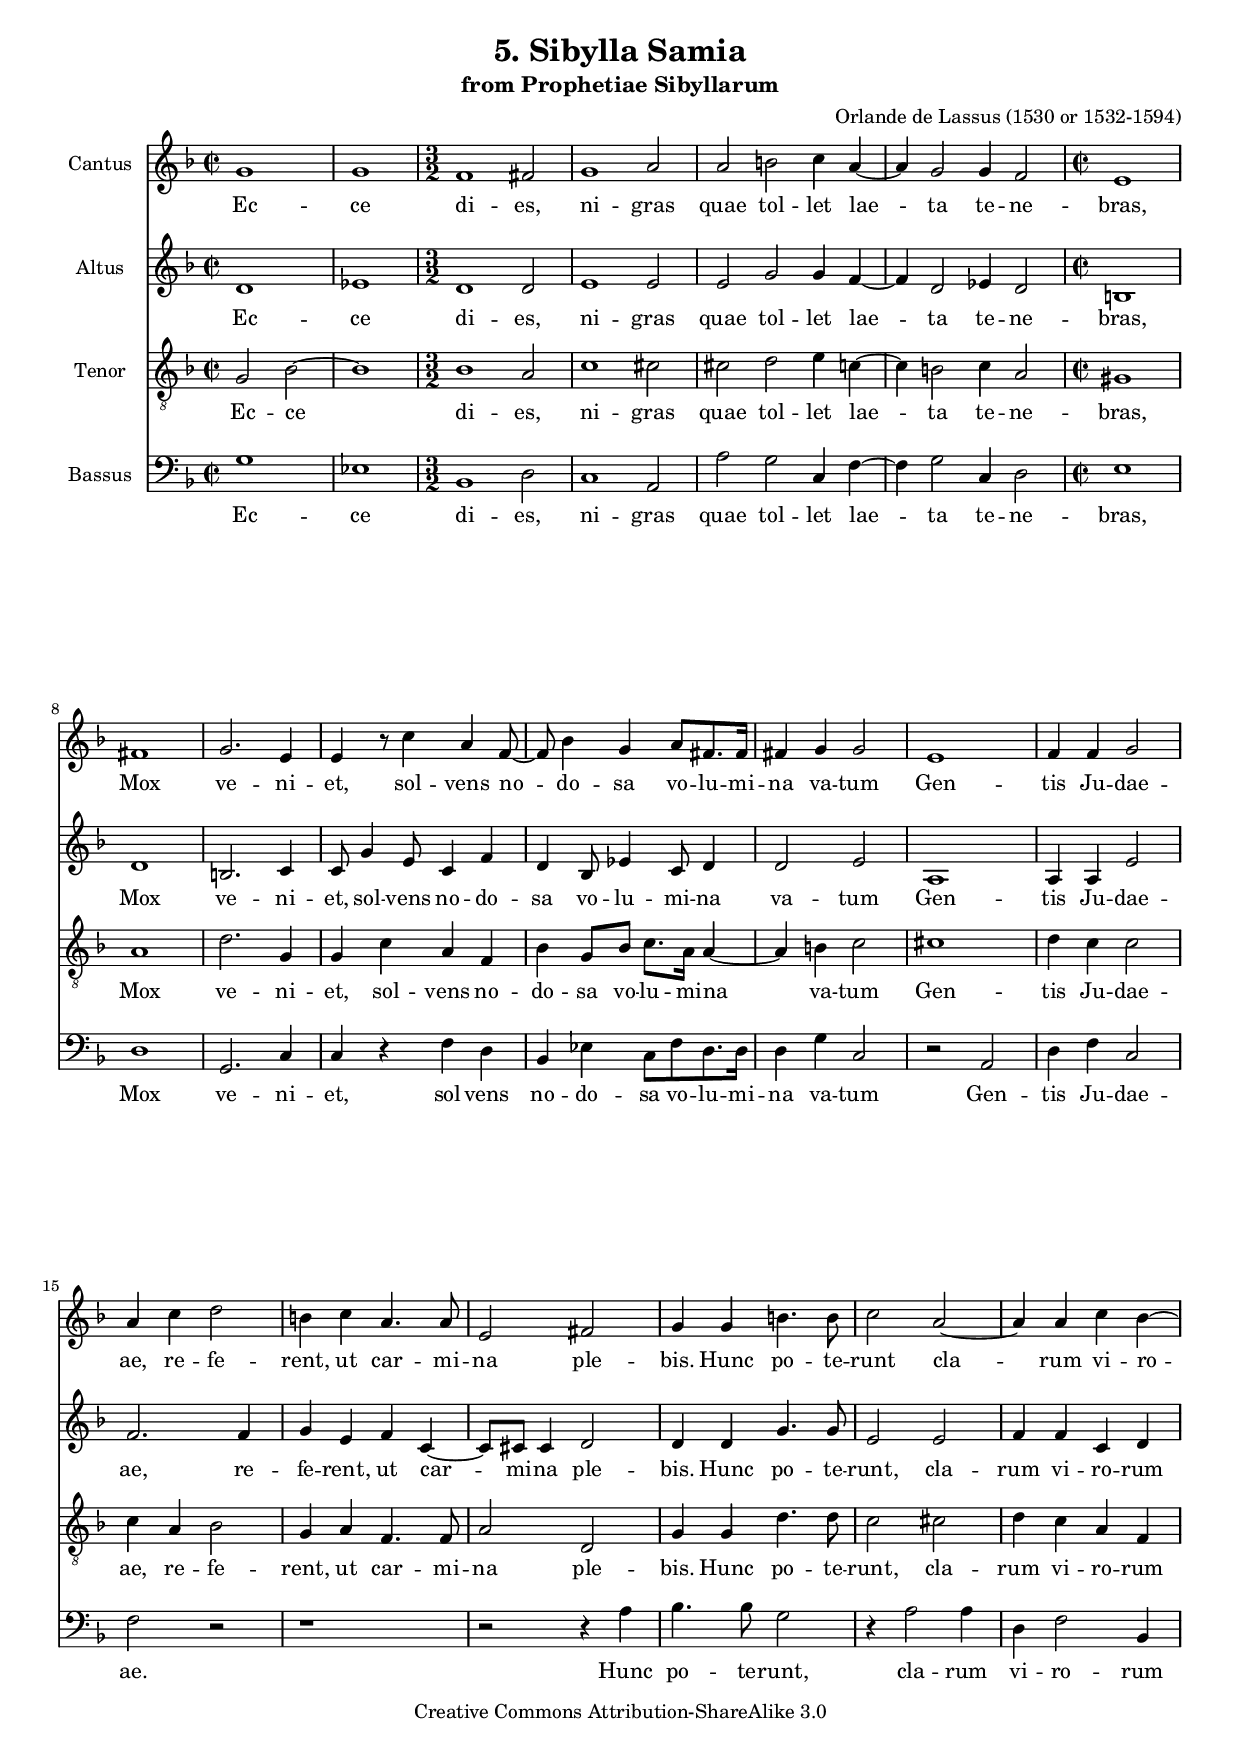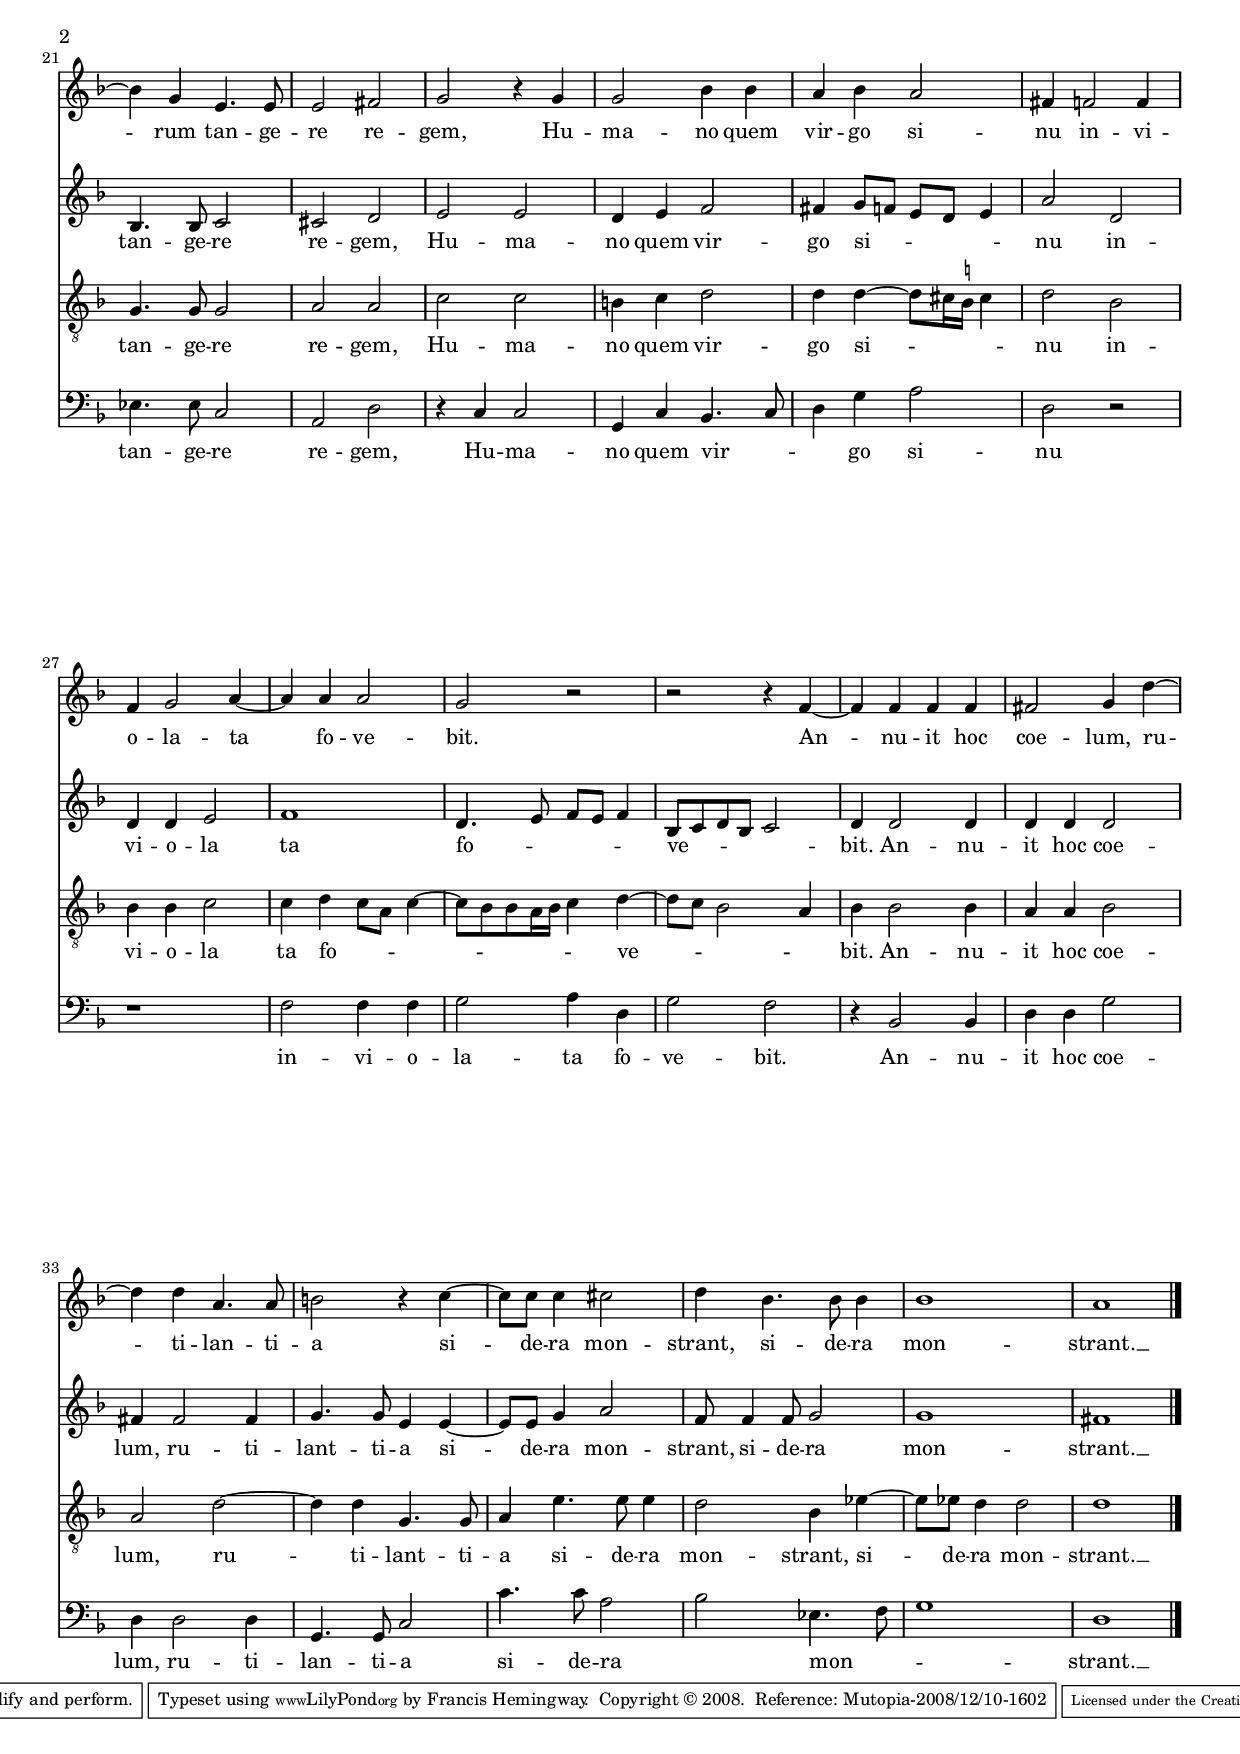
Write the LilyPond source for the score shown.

% This is an edition of Sibylla Samia by Orlande de Lassus prepared by 
% Francis Hemingway (music@francishemingway.com) based on the CPDL edition (www.cpdl.org) 
% by Brian Russell (CPDL #16135), which I checked against two sources, the first of which is a modern edition, and the second is the earliest
% known manuscript, housed in the Austrian National Library.
% 1. di Lasso, Orlando. "Sibylla Samia," in Prophetiae Sibyllarum, edited by Reinhold Schlötterer (Kassel, Germany: Bärenreiter, 1990).
% 2. Vienna, Österreichische Nationalbibliothek, Musiksammlung, Mus. Hs. 18.744


\version "2.10.33"
#(ly:set-option 'point-and-click #f)
\include "english.ly"

\header {
	title = "5. Sibylla Samia"
	subtitle = "from Prophetiae Sibyllarum"
	composer = "Orlande de Lassus (1530 or 1532-1594)"
	
	%mutopia-specific headers:
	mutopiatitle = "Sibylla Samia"
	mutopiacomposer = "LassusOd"
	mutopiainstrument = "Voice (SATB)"
	date = "Mid-to-late 1550's"
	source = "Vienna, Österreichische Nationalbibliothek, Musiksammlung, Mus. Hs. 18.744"
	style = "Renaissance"
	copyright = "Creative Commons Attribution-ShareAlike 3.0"
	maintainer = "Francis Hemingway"
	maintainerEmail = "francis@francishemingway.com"
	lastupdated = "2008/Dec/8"
%	moreinfo = "
%	<p>This edition is based on the <a href="http://www.cpdl.org">Choral Public Domain Library</a> edition by Brian Russell (<a href="http://www.choralwiki.net/wiki/index.php/Prophetiae_Sibyllarum_-_V._Sibylla_Samia_%28Orlando_di_Lasso%29">CPDL #16135</a>), which I checked against two sources, the first of which is a modern edition, and the second is the earliest known manuscript, housed in the Austrian National Library. Apart from halving on note lengths, only two changes have been made from the manuscript source: the b natural in the tenor part in bar 25, which is needed to follow the rules of <i>musica ficta</i> and the last two words of the cantus part have been repeated: although they are not explicitly written out, a repeat is indicated, and this seems the most sensible interpretation. Not </p>
%	<ol>
%	<li>di Lasso, Orlando. "Sibylla Samia," in Prophetiae Sibyllarum, edited by Reinhold Schlötterer (Kassel, Germany: Bärenreiter, 1990).</li>
%	<li>Vienna, Österreichische Nationalbibliothek, Musiksammlung, Mus. Hs. 18.744</li>
%	</ol>"
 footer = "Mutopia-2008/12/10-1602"
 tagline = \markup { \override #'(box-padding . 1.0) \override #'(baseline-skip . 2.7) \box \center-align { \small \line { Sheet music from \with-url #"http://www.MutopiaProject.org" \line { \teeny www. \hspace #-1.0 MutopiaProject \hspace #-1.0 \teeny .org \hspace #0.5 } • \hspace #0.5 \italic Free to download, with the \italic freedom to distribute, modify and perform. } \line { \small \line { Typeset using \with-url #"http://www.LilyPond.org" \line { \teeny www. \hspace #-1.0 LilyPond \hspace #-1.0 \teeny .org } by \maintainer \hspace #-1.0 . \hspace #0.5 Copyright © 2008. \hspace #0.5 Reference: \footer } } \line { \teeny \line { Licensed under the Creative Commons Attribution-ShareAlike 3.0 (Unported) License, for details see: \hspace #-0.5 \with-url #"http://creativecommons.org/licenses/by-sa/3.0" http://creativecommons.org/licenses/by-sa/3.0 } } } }
}


%to fit the music A4 better, set the global-staff-szie to 17.
	#(set-global-staff-size 17)
\paper 
{
	ragged-last-bottom = ##f
	ragged-bottom = ##f
}

\score{
<<
%sop part
\relative c''
{
	\set Staff.instrumentName = "Cantus"
	%preamble	
	\key f \major	
	\time 2/2	
	
	%first line
	
	g1 g 
	\time 3/2
	f fs2 g1 a2 a b c4 a~a g2 g4 f2 
	\time 2/2
	e1 fs g2. e4
	
	%second line
	e4 r8 c'4 a4 f8~f bf4 g a8 fs8. fs16 fs4 g g2 e1 f4 f g2 a4 c d2

	%third line
	b4 c a4. a8 e2 fs g4 g b4. b8 c2 a2~a4 a c bf~bf g e4. e8 
	
	%fourth line
	e2 fs g r4 g4 g2 bf4 bf4 a bf4 a2 fs4 f2 f4 f g2 a4~

	%fifth line
	a4 a4 a2 g2 r2 r2 r4 f4~f4 f f f fs2 g4 d'~d d a4. a8

	%sixth line
	b2 r4 c4~c8 c8 c4 cs2 d4 bf4. bf8 bf4 bf1 a1 \bar "|."
}
\addlyrics { 
	%first line
	Ec -- ce di -- es, ni -- gras quae tol -- let lae -- ta te -- ne -- bras, Mox ve -- ni 
	%second line
	-- et, sol -- vens no -- do -- sa vo -- lu -- mi -- na va -- tum Gen -- tis Ju -- dae -- ae,  re -- fe --	
	%third line
	rent, ut car -- mi -- na ple -- bis. Hunc po -- te -- runt cla -- rum vi -- ro -- rum tan -- ge --

	%fourth line
	re re -- gem, Hu -- ma -- no quem vir -- go si -- nu in -- vi -- o -- la -- ta 

	%fifth line
	fo -- ve -- bit. An -- nu -- it hoc coe -- lum, ru -- ti -- lan -- ti --

	%sixth line
	a si -- de -- ra mon -- strant, si -- de -- ra mon -- strant. __
	
}


%Altus part
\relative c'
{
	\set Staff.instrumentName = "Altus"
	%preamble	
	\key f \major	
	\time 2/2	
	
	%first line
	
	d1 ef 
	\time 3/2
	d1 d2 e1 e2 e g g4 f4~f4 d2 ef4 d2
	\time 2/2
	b1 d b2. c4

	%second line
	c8 g'4 e8 c4 f d bf8 ef4 c8 d4 d2 e a,1 a4 a e'2 f2. f4

	%third line
	g4 e f c~c8 cs8 cs4 d2 d4 d g4. g8 e2 e2 f4 f c d bf4. bf8 c2
	%fourth line
	cs2 d e e d4 e f2 fs4 g8 \melisma f e d \melismaEnd e4  a2 d,2 d4 d e2
	%fifth line
	f1 d4. \melisma e8  f e f4 \melismaEnd bf,8 \melisma c d  bf  c2 \melismaEnd d4 d2 d4 d d d2 fs4 fs2 fs4  
	%sixth line
	g4. g8 e4 e4~e8 e8 g4 a2 f8 f4 f8 g2 g1 fs
}
\addlyrics { 
	%First line
	Ec -- ce di -- es, ni -- gras quae tol -- let lae -- ta te -- ne -- bras, Mox ve -- ni -- 
	%second line
	et, sol -- vens no -- do -- sa vo -- lu -- mi -- na va -- tum Gen -- tis Ju -- dae -- ae, re -- 
	%third line
	fe -- rent, ut car -- mi -- na ple -- bis. Hunc po -- te -- runt, cla -- rum vi -- ro -- rum tan -- ge -- re
	%fourth line
	re -- gem, Hu -- ma -- no quem vir -- go si -- _  nu in -- vi -- o -- la
	%fifth line
	ta fo_ -- ve_ -- bit. An -- nu -- it hoc coe -- lum, ru -- ti --
	%sixth line
	lant -- ti -- a si -- de -- ra mon -- strant, si -- de -- ra mon -- strant. __ 
}
%tenor part
\relative c
{
	\set Staff.instrumentName = "Tenor"
	%preamble	
	\key f \major	
	\time 2/2	
	\clef "treble_8"	

	g'2 bf ~ | bf1 |   % 3
	\time 3/2	
	bf1 a2 | c1 cs2 |   % 5
	cs d e4 c ~ | c b2 c4 a2 \time 2/2 | 
	gs1 | a |   % 9
	d2. g,4 | g c a f |   % 11
	bf g8 bf c8. a16 a4 ~ | a b c2 |   % 13
	cs1 | d4 c c2 |   % 15
	c4 a bf2 | g4 a f4. f8 |   % 17
	a2 d, | g4 g d'4. d8 |   % 19
	c2 cs! | d4 c a f |   % 21
	g4. g8 g2 | a a |   % 23
	c c | b!4 c d2 |   % 25
	d4 d4~d8 \melisma cs16 
	%editorial / musica ficta natural
	\set suggestAccidentals = ##t
	b
	\set suggestAccidentals = ##f 
	cs4 \melismaEnd | d2 bf |   % 27
	bf4 bf c2 | c4 d \melisma c8 a c4 ~ |   % 29
	c8 bf bf a16 bf c4 \melismaEnd d~  | d8 \melisma  c bf2 a4 |   % 31
	\melismaEnd bf  bf2 bf4 | a a bf2 |   % 33
	a d ~ | d4 d g,4. g8 |   % 35
	a4 e'4. e8 e4 | d2 bf4 ef4~ef8 ef8 d4 d2 d1
}
\addlyrics { 
	%First line
	Ec -- ce di -- es, ni -- gras quae tol -- let lae -- ta te -- ne -- bras, Mox ve -- ni -- 
	%second line
	et, sol -- vens no -- do -- sa vo -- lu -- mi -- na va -- tum Gen -- tis Ju -- dae -- ae, re -- fe --
	%third line
	rent, ut car -- mi -- na ple -- bis. Hunc po -- te -- runt, cla -- rum vi -- ro -- rum tan -- ge -- re
	%fourth line
	re -- gem, Hu -- ma -- no quem vir -- go si_ --   nu in -- vi -- o -- la
	%fifth line
	ta fo_ -- ve_ -- bit. An -- nu -- it hoc coe -- lum, ru -- ti --
	%sixth line
	lant -- ti -- a si -- de -- ra mon -- strant, si -- de -- ra mon -- strant. __ 
}

%bass part
\relative c
{
	\set Staff.instrumentName = "Bassus"
	%preamble	
	\key f \major	
	\time 2/2	
	\clef bass 

	g'1 | ef |   % 3
	\time 3/2
	bf d2 | c1 a2 |   % 5
	a' g c,4 f ~ | f g2 c,4 d2 \time 2/2 | 
	e1 | d |   % 9
	g,2. c4 | c r f d |   % 11
	bf ef c8 f d8. d16 | d4 g c,2 |   % 13
	r a | d4 f c2 |   % 15
	f r | r1 |   % 17
	r2 r4 a | bf4. bf8 g2 |   % 19
	r4 a2 a4 | d, f2 bf,4 |   % 21
	ef4. ef8 c2 | a d |   % 23
	r4 c c2 | g4 c bf4. \melisma c8 |   % 25
	d4 \melismaEnd g a2 | d, r |   % 27
	r1 | f2 f4 f |   % 29
	g2 a4 d, | g2 f |   % 31
	r4 bf,2 bf4 | d d g2 |   % 33
	d4 d2 d4 | g,4. g8 c2 |   % 35
	c'4. c8 a2 \melisma | bf \melismaEnd ef,4. \melisma  f8 | g1 | \melismaEnd d
}
\addlyrics { 
	%First line
	Ec -- ce di -- es, ni -- gras quae tol -- let lae -- ta te -- ne -- bras, Mox ve -- ni -- 
	%second line
	et, sol -- vens no -- do -- sa vo -- lu -- mi -- na va -- tum Gen -- tis Ju -- dae -- ae. 
	%third line	
	Hunc po -- te -- runt, cla -- rum vi -- ro -- rum tan -- ge -- re
	%fourth line
	re -- gem, Hu -- ma -- no quem vir_ -- go si --  nu 
	%fifth line
	in -- vi -- o -- la -- ta fo -- ve -- bit. An -- nu -- it hoc coe -- lum, ru -- ti --
	%sixth line
	lan -- ti -- a si -- de -- ra_ mon_ -- strant. __ 
}

>>

\layout {}
\midi {}
}
